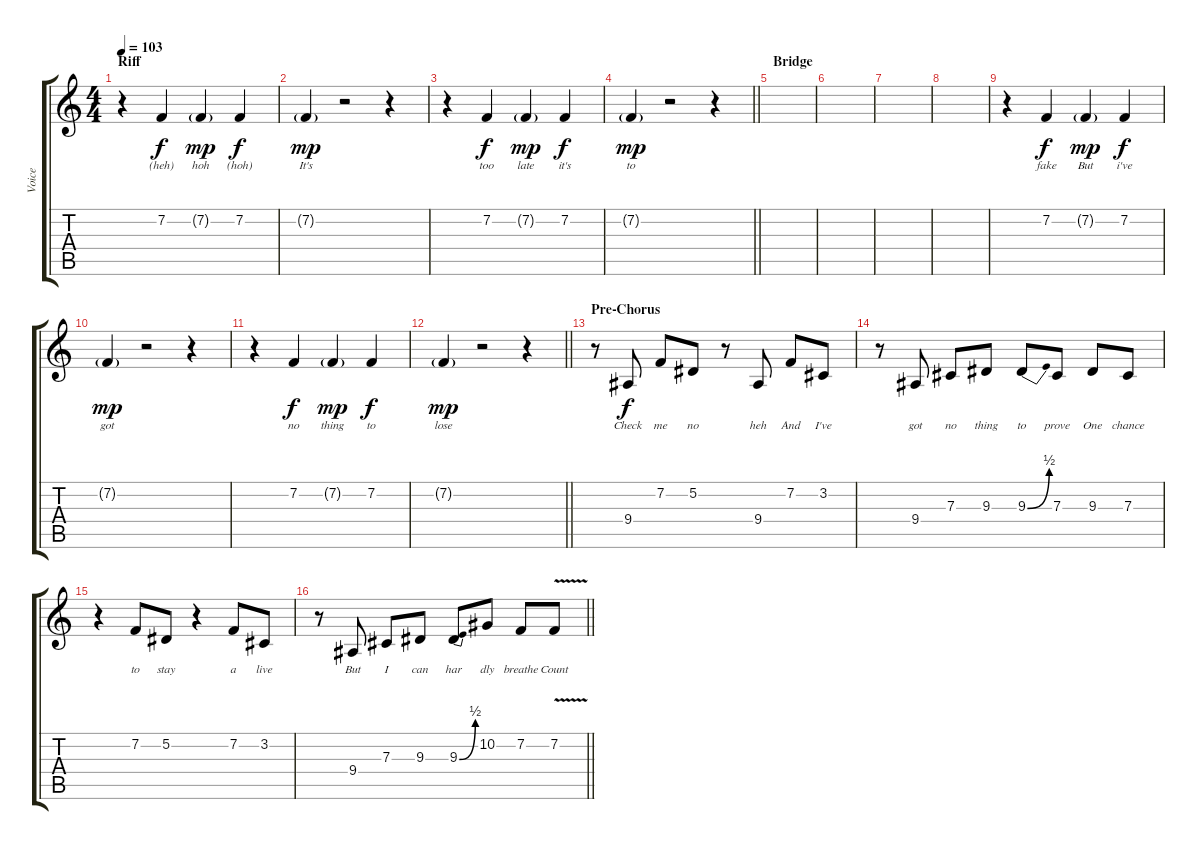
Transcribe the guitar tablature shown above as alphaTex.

\track ("Voice" "Voice") {instrument lead2sawtooth}
\staff {score tabs}
\tuning (Eb4 Bb3 Gb3 Db3 Ab2 Eb2) {hide}
\ts (4 4)
\section ("" "Riff")
\tempo 103
\clef g2
\ks c
r.4{dy f} 7.2.4{lyrics (0 "(heh)") lyrics (1 "") lyrics (2 "") lyrics (3 "") lyrics (4 "")} 7.2{g}.4{lyrics (0 "hoh") lyrics (1 "") lyrics (2 "") lyrics (3 "") lyrics (4 "") dy mp} 7.2.4{lyrics (0 "(hoh)") lyrics (1 "") lyrics (2 "") lyrics (3 "") lyrics (4 "") dy f} |
7.2{g}.4{lyrics (0 "It's") lyrics (1 "") lyrics (2 "") lyrics (3 "") lyrics (4 "") dy mp} r.2 r.4 |
r.4 7.2.4{lyrics (0 "too") lyrics (1 "") lyrics (2 "") lyrics (3 "") lyrics (4 "") dy f} 7.2{g}.4{lyrics (0 "late") lyrics (1 "") lyrics (2 "") lyrics (3 "") lyrics (4 "") dy mp} 7.2.4{lyrics (0 "it's") lyrics (1 "") lyrics (2 "") lyrics (3 "") lyrics (4 "") dy f} |
\barLineRight lightlight
7.2{g}.4{lyrics (0 "to") lyrics (1 "") lyrics (2 "") lyrics (3 "") lyrics (4 "") dy mp} r.2 r.4 |
\section ("" "Bridge")
|
|
|
|
r.4 7.2.4{lyrics (0 "fake") lyrics (1 "") lyrics (2 "") lyrics (3 "") lyrics (4 "") dy f} 7.2{g}.4{lyrics (0 "But") lyrics (1 "") lyrics (2 "") lyrics (3 "") lyrics (4 "") dy mp} 7.2.4{lyrics (0 "i've") lyrics (1 "") lyrics (2 "") lyrics (3 "") lyrics (4 "") dy f} |
7.2{g}.4{lyrics (0 "got") lyrics (1 "") lyrics (2 "") lyrics (3 "") lyrics (4 "") dy mp} r.2 r.4 |
r.4 7.2.4{lyrics (0 "no") lyrics (1 "") lyrics (2 "") lyrics (3 "") lyrics (4 "") dy f} 7.2{g}.4{lyrics (0 "thing") lyrics (1 "") lyrics (2 "") lyrics (3 "") lyrics (4 "") dy mp} 7.2.4{lyrics (0 "to") lyrics (1 "") lyrics (2 "") lyrics (3 "") lyrics (4 "") dy f} |
\barLineRight lightlight
7.2{g}.4{lyrics (0 "lose") lyrics (1 "") lyrics (2 "") lyrics (3 "") lyrics (4 "") dy mp} r.2 r.4 |
\section ("" "Pre-Chorus")
r.8 9.4.8{lyrics (0 "Check") lyrics (1 "") lyrics (2 "") lyrics (3 "") lyrics (4 "") dy f} 7.2.8{lyrics (0 "me") lyrics (1 "") lyrics (2 "") lyrics (3 "") lyrics (4 "")} 5.2.8{lyrics (0 "no") lyrics (1 "") lyrics (2 "") lyrics (3 "") lyrics (4 "")} r.8 9.4.8{lyrics (0 "heh") lyrics (1 "") lyrics (2 "") lyrics (3 "") lyrics (4 "")} 7.2.8{lyrics (0 "And") lyrics (1 "") lyrics (2 "") lyrics (3 "") lyrics (4 "")} 3.2.8{lyrics (0 "I've") lyrics (1 "") lyrics (2 "") lyrics (3 "") lyrics (4 "")} |
r.8 9.4.8{lyrics (0 "got") lyrics (1 "") lyrics (2 "") lyrics (3 "") lyrics (4 "")} 7.3.8{lyrics (0 "no") lyrics (1 "") lyrics (2 "") lyrics (3 "") lyrics (4 "")} 9.3.8{lyrics (0 "thing") lyrics (1 "") lyrics (2 "") lyrics (3 "") lyrics (4 "")} 9.3{be (bend 0 0 60 2)}.8{lyrics (0 "to") lyrics (1 "") lyrics (2 "") lyrics (3 "") lyrics (4 "")} 7.3.8{lyrics (0 "prove") lyrics (1 "") lyrics (2 "") lyrics (3 "") lyrics (4 "")} 9.3.8{lyrics (0 "One") lyrics (1 "") lyrics (2 "") lyrics (3 "") lyrics (4 "")} 7.3.8{lyrics (0 "chance") lyrics (1 "") lyrics (2 "") lyrics (3 "") lyrics (4 "")} |
r.4 7.2.8{lyrics (0 "to") lyrics (1 "") lyrics (2 "") lyrics (3 "") lyrics (4 "")} 5.2.8{lyrics (0 "stay") lyrics (1 "") lyrics (2 "") lyrics (3 "") lyrics (4 "")} r.4 7.2.8{lyrics (0 "a") lyrics (1 "") lyrics (2 "") lyrics (3 "") lyrics (4 "")} 3.2.8{lyrics (0 "live") lyrics (1 "") lyrics (2 "") lyrics (3 "") lyrics (4 "")} |
\barLineRight lightlight
r.8 9.4.8{lyrics (0 "But") lyrics (1 "") lyrics (2 "") lyrics (3 "") lyrics (4 "")} 7.3.8{lyrics (0 "I") lyrics (1 "") lyrics (2 "") lyrics (3 "") lyrics (4 "")} 9.3.8{lyrics (0 "can") lyrics (1 "") lyrics (2 "") lyrics (3 "") lyrics (4 "")} 9.3{be (bend 0 0 60 2)}.8{lyrics (0 "har") lyrics (1 "") lyrics (2 "") lyrics (3 "") lyrics (4 "")} 10.2.8{lyrics (0 "dly") lyrics (1 "") lyrics (2 "") lyrics (3 "") lyrics (4 "")} 7.2.8{lyrics (0 "breathe") lyrics (1 "") lyrics (2 "") lyrics (3 "") lyrics (4 "")} 7.2{v}.8{lyrics (0 "Count") lyrics (1 "") lyrics (2 "") lyrics (3 "") lyrics (4 "")}
